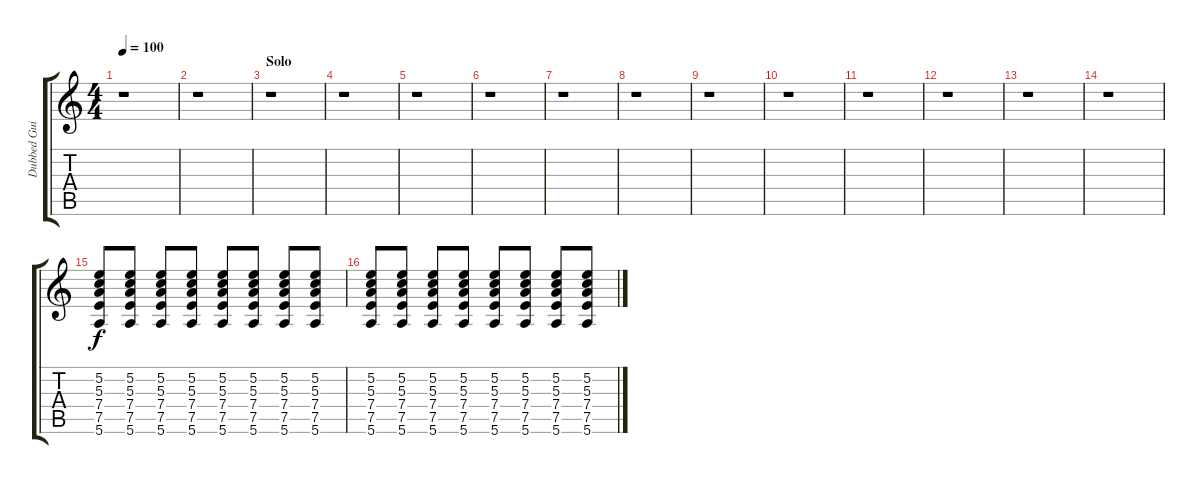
\track ("Dubbed Guitar" "Dubbed Gui") {instrument overdrivenguitar}
\staff {score tabs}
\tuning (E4 B3 G3 D3 A2 E2) {hide}
\ts (4 4)
\tempo 100
\clef g2
\ks c
r.1{dy f} |
r.1 |
\section ("" "Solo")
r.1 |
r.1 |
r.1 |
r.1 |
r.1 |
r.1 |
r.1 |
r.1 |
r.1 |
r.1 |
r.1 |
r.1 |
(5.2 5.3 7.4 7.5 5.6).8 (5.2 5.3 7.4 7.5 5.6).8 (5.2 5.3 7.4 7.5 5.6).8 (5.2 5.3 7.4 7.5 5.6).8 (5.2 5.3 7.4 7.5 5.6).8 (5.2 5.3 7.4 7.5 5.6).8 (5.2 5.3 7.4 7.5 5.6).8 (5.2 5.3 7.4 7.5 5.6).8 |
(5.2 5.3 7.4 7.5 5.6).8 (5.2 5.3 7.4 7.5 5.6).8 (5.2 5.3 7.4 7.5 5.6).8 (5.2 5.3 7.4 7.5 5.6).8 (5.2 5.3 7.4 7.5 5.6).8 (5.2 5.3 7.4 7.5 5.6).8 (5.2 5.3 7.4 7.5 5.6).8 (5.2 5.3 7.4 7.5 5.6).8
